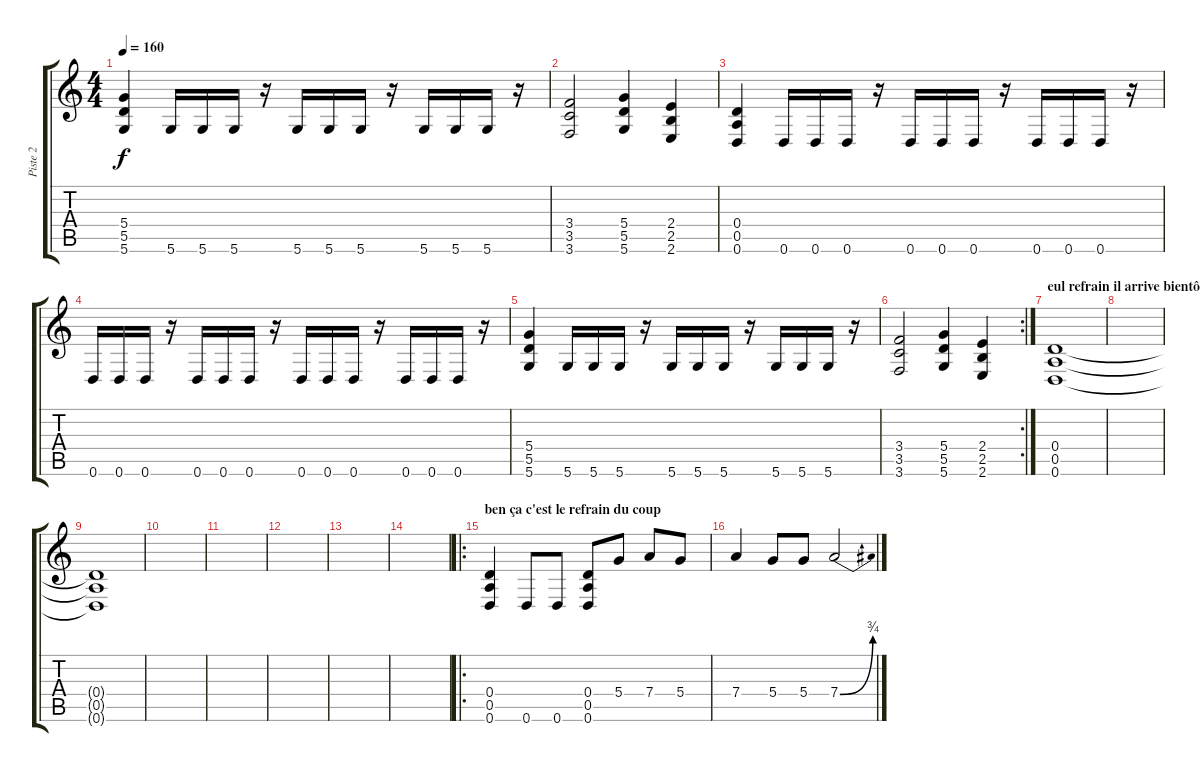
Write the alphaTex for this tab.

\track ("Piste 2" "Piste 2") {instrument distortionguitar}
\staff {score tabs}
\tuning (E4 B3 G3 D3 A2 D2) {hide}
\ts (4 4)
\tempo 160
\clef g2
\ks c
(5.4 5.5 5.6).4{dy f} 5.6.16 5.6.16 5.6.16 r.16 5.6.16 5.6.16 5.6.16 r.16 5.6.16 5.6.16 5.6.16 r.16 |
(3.4 3.5 3.6).2 (5.4 5.5 5.6).4 (2.4 2.5 2.6).4 |
(0.4 0.5 0.6).4 0.6.16 0.6.16 0.6.16 r.16 0.6.16 0.6.16 0.6.16 r.16 0.6.16 0.6.16 0.6.16 r.16 |
0.6.16 0.6.16 0.6.16 r.16 0.6.16 0.6.16 0.6.16 r.16 0.6.16 0.6.16 0.6.16 r.16 0.6.16 0.6.16 0.6.16 r.16 |
(5.4 5.5 5.6).4 5.6.16 5.6.16 5.6.16 r.16 5.6.16 5.6.16 5.6.16 r.16 5.6.16 5.6.16 5.6.16 r.16 |
\rc 2
(3.4 3.5 3.6).2 (5.4 5.5 5.6).4 (2.4 2.5 2.6).4 |
\section ("" "eul refrain il arrive bientôt")
(0.4 0.5 0.6).1 |
|
(0.4{t} 0.5{t} 0.6{t}).1 |
|
|
|
|
|
\ro
\section ("" "ben ça c'est le refrain du coup")
(0.4 0.5 0.6).4 0.6.8 0.6.8 (0.4 0.5 0.6).8 5.4.8 7.4.8 5.4.8 |
7.4.4 5.4.8 5.4.8 7.4{be (bend 0 0 60 3)}.2
